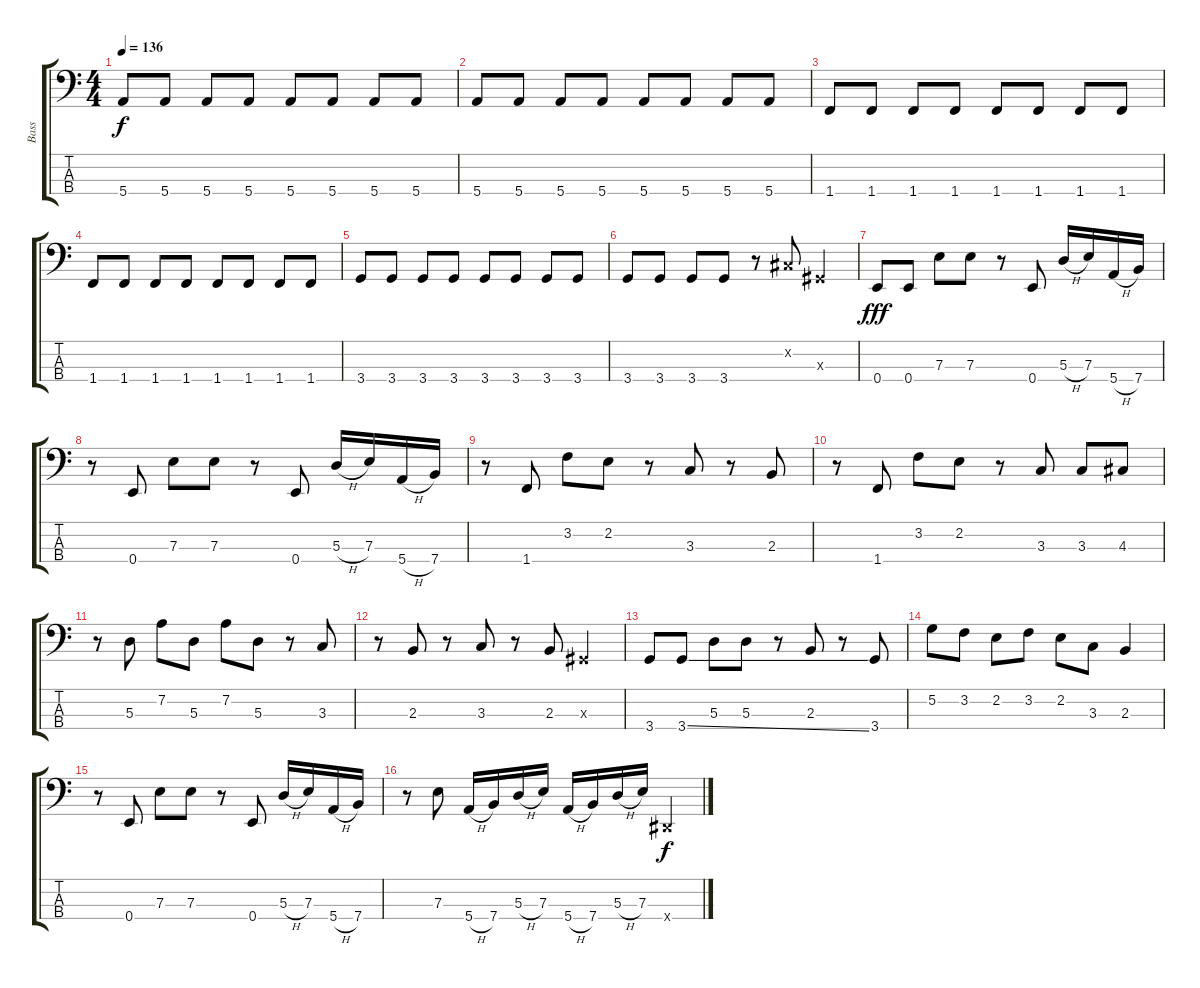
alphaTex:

\track ("Bass" "Bass") {instrument electricbassfinger}
\staff {score tabs}
\tuning (G2 D2 A1 E1) {hide}
\ts (4 4)
\tempo 136
\clef f4
\ks c
5.4.8{dy f} 5.4.8 5.4.8 5.4.8 5.4.8 5.4.8 5.4.8 5.4.8 |
5.4.8 5.4.8 5.4.8 5.4.8 5.4.8 5.4.8 5.4.8 5.4.8 |
1.4.8 1.4.8 1.4.8 1.4.8 1.4.8 1.4.8 1.4.8 1.4.8 |
1.4.8 1.4.8 1.4.8 1.4.8 1.4.8 1.4.8 1.4.8 1.4.8 |
3.4.8 3.4.8 3.4.8 3.4.8 3.4.8 3.4.8 3.4.8 3.4.8 |
3.4.8 3.4.8 3.4.8 3.4.8 r.8 -1.2{x}.8 -1.3{x}.4 |
0.4.8{dy fff} 0.4.8 7.3.8 7.3.8 r.8 0.4.8 5.3{h}.16 7.3.16 5.4{h}.16 7.4.16 |
r.8 0.4.8 7.3.8 7.3.8 r.8 0.4.8 5.3{h}.16 7.3.16 5.4{h}.16 7.4.16 |
r.8 1.4.8 3.2.8 2.2.8 r.8 3.3.8 r.8 2.3.8 |
r.8 1.4.8 3.2.8 2.2.8 r.8 3.3.8 3.3.8 4.3.8 |
r.8 5.3.8 7.2.8 5.3.8 7.2.8 5.3.8 r.8 3.3.8 |
r.8 2.3.8 r.8 3.3.8 r.8 2.3.8 -1.3{x}.4 |
3.4.8 3.4{ss}.8 5.3.8 5.3.8 r.8 2.3.8 r.8 3.4.8 |
5.2.8 3.2.8 2.2.8 3.2.8 2.2.8 3.3.8 2.3.4 |
r.8 0.4.8 7.3.8 7.3.8 r.8 0.4.8 5.3{h}.16 7.3.16 5.4{h}.16 7.4.16 |
r.8 7.3.8 5.4{h}.16 7.4.16 5.3{h}.16 7.3.16 5.4{h}.16 7.4.16 5.3{h}.16 7.3.16 -1.4{x}.4{dy f}
